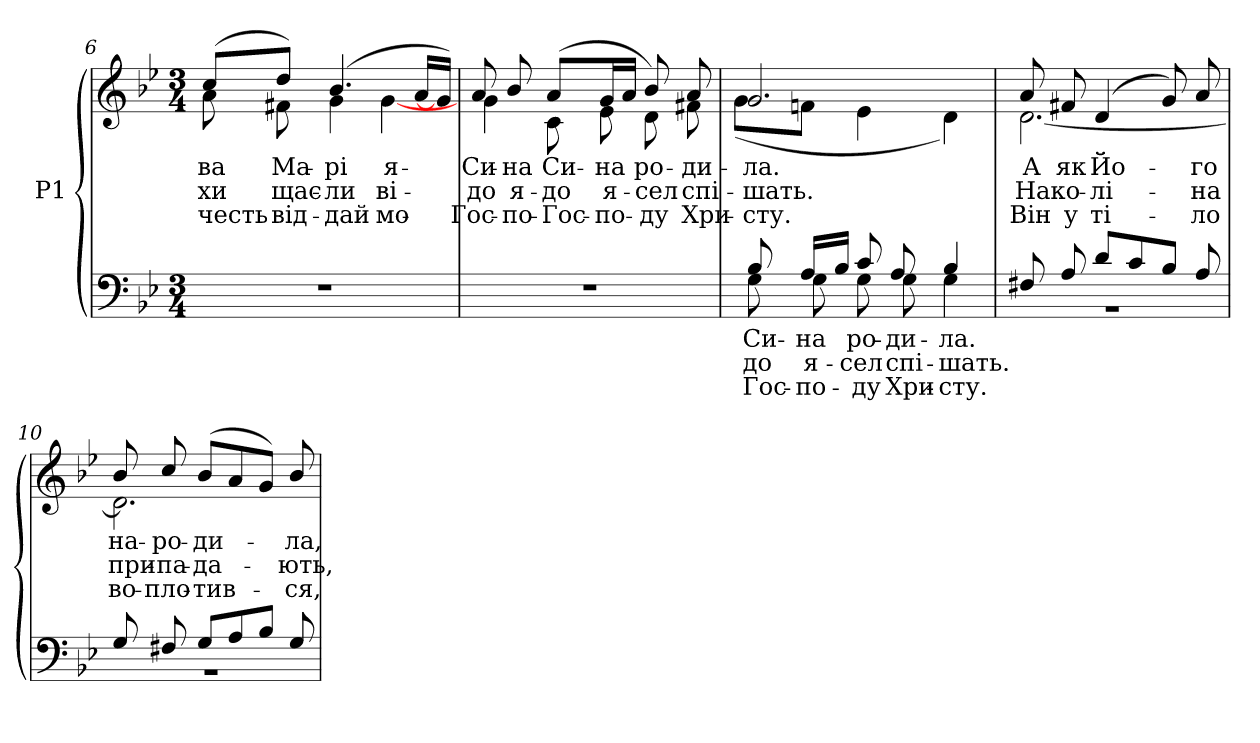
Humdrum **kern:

**kern	**text	**text	**text	**kern	**text	**text	**text
*part1	*part1	*part1	*part1	*part1	*part1	*part1	*part1
*staff2	*staff2	*staff2	*staff2	*staff1	*staff1	*staff1	*staff1
*I"P1	*	*	*	*	*	*	*
*clefF4	*	*	*	*clefG2	*	*	*
*k[b-e-]	*	*	*	*k[b-e-]	*	*	*
*B-:	*	*	*	*B-:	*	*	*
*M3/4	*	*	*	*M3/4	*	*	*
=6	=6	=6	=6	=6	=6	=6	=6
!LO:N:vis=1	!	!	!	!	!	!	!
!	!	!	!	!	!LO:LY:a:color=#000000	!LO:LY:a:color=#000000	!LO:LY:a:color=#000000
*	*	*	*	*^	*	*	*
!	!	!	!	!	!	!LO:LY:b:color=#000000	!LO:LY:b:color=#000000	!LO:LY:b:color=#000000
2.r	.	.	.	(8cci/L	8ai\	-ва	-хи	честь
!	!	!	!	!	!	!LO:LY:b:color=#000000	!LO:LY:b:color=#000000	!LO:LY:b:color=#000000
.	.	.	.	8ddi/J)	8f#Xi\	Ма-	щас-	від-
!	!	!	!	!	!	!LO:LY:a:color=#000000	!LO:LY:a:color=#000000	!LO:LY:a:color=#000000
!	!	!	!	!	!	!LO:LY:b:color=#000000	!LO:LY:b:color=#000000	!LO:LY:b:color=#000000
.	.	.	.	(4.b-i/	4gi\	-рі-	-ли-	-дай-
!	!	!	!	!	!	!LO:LY:b:color=#000000	!LO:LY:b:color=#000000	!LO:LY:b:color=#000000
.	.	.	.	.	[<4gi\	-я	-ві	-мо
.	.	.	.	16ai/LL	.	.	.	.
.	.	.	.	16gi/JJ])	.	.	.	.
=7	=7	=7	=7	=7	=7	=7	=7	=7
!LO:N:vis=1	!	!	!	!	!	!	!	!
!	!	!	!	!	!	!LO:LY:a:color=#000000	!LO:LY:a:color=#000000	!LO:LY:a:color=#000000
2.r	.	.	.	8ai/	4gi\	Си-	-до	Гос-
!	!	!	!	!	!	!LO:LY:a:color=#000000	!LO:LY:a:color=#000000	!LO:LY:a:color=#000000
.	.	.	.	8b-i/	.	-на	я-	-по-
!	!	!	!	!	!	!LO:LY:a:color=#000000	!LO:LY:a:color=#000000	!LO:LY:a:color=#000000
!	!	!	!	!	!	!LO:LY:b:color=#000000	!LO:LY:b:color=#000000	!LO:LY:b:color=#000000
.	.	.	.	(8ai/L	8ci\	Си-	до	Гос-
!	!	!	!	!	!	!LO:LY:b:color=#000000	!LO:LY:b:color=#000000	!LO:LY:b:color=#000000
.	.	.	.	16gi/L	8e-i\	-на	я-	-по-
.	.	.	.	16ai/JJ	.	.	.	.
!	!	!	!	!	!	!LO:LY:b:color=#000000	!LO:LY:b:color=#000000	!LO:LY:b:color=#000000
.	.	.	.	8b-i/)	8di\	ро-	-сел	-ду
!	!	!	!	!	!	!LO:LY:a:color=#000000	!LO:LY:a:color=#000000	!LO:LY:a:color=#000000
!	!	!	!	!	!	!LO:LY:b:color=#000000	!LO:LY:b:color=#000000	!LO:LY:b:color=#000000
.	.	.	.	8ai/	8f#Xi\	-ди-	спі-	Хри-
=8	=8	=8	=8	=8	=8	=8	=8	=8
!	!LO:LY:a:color=#000000	!LO:LY:a:color=#000000	!LO:LY:a:color=#000000	!	!	!	!	!
*^	*	*	*	*	*	*	*	*
!	!	!	!	!	!	!	!LO:LY:a:color=#000000	!LO:LY:a:color=#000000	!LO:LY:a:color=#000000
!	!	!	!	!	!	!	!LO:LY:b:color=#000000	!LO:LY:b:color=#000000	!LO:LY:b:color=#000000
8B-i/	8Gi\	Си-	до	Гос-	2.gi/	(8gi\L	-ла.	-шать.	-сту.
!	!	!LO:LY:a:color=#000000	!LO:LY:a:color=#000000	!LO:LY:a:color=#000000	!	!	!	!	!
16Ai/LL	8Gi\	-на	я-	-по-	.	8fni\J	.	.	.
16B-i/JJ	.	.	.	.	.	.	.	.	.
!	!	!LO:LY:a:color=#000000	!LO:LY:a:color=#000000	!LO:LY:a:color=#000000	!	!	!	!	!
8ci/	8Gi\	ро-	-сел	-ду	.	4e-i\	.	.	.
!	!	!LO:LY:a:color=#000000	!LO:LY:a:color=#000000	!LO:LY:a:color=#000000	!	!	!	!	!
8Ai/	8Gi\	-ди-	спі-	Хри-	.	.	.	.	.
!	!	!LO:LY:a:color=#000000	!LO:LY:a:color=#000000	!LO:LY:a:color=#000000	!	!	!	!	!
4B-i/	4Gi\	-ла.	-шать.	-сту.	.	4di\)	.	.	.
!!LO:LB:g=z	!!
=9	=9	=9	=9	=9	=9	=9	=9	=9	=9
!	!	!	!	!	!	!	!LO:LY:b:color=#000000	!LO:LY:b:color=#000000	!LO:LY:b:color=#000000
8F#Xi/	2.r	.	.	.	8ai/	[<2.di\	А	На	Він
!	!	!	!	!	!	!	!LO:LY:b:color=#000000	!LO:LY:b:color=#000000	!LO:LY:b:color=#000000
8Ai/	.	.	.	.	8f#Xi/	.	як	ко-	у
!	!	!	!	!	!	!	!LO:LY:b:color=#000000	!LO:LY:b:color=#000000	!LO:LY:b:color=#000000
8di/L	.	.	.	.	(4di/	.	Йо-	-лі-	ті-
8ci/	.	.	.	.	.	.	.	.	.
8B-i/J	.	.	.	.	8gi/)	.	.	.	.
!	!	!	!	!	!	!	!LO:LY:b:color=#000000	!LO:LY:b:color=#000000	!LO:LY:b:color=#000000
8Ai/	.	.	.	.	8ai/	.	-го	-на	-ло
=10	=10	=10	=10	=10	=10	=10	=10	=10	=10
!	!	!	!	!	!	!	!LO:LY:b:color=#000000	!LO:LY:b:color=#000000	!LO:LY:b:color=#000000
8Gi/	2.r	.	.	.	8b-i/	2.di\]	на-	при-	во-
!	!	!	!	!	!	!	!LO:LY:b:color=#000000	!LO:LY:b:color=#000000	!LO:LY:b:color=#000000
8F#Xi/	.	.	.	.	8cci/	.	-ро-	-па-	-пло-
!	!	!	!	!	!	!	!LO:LY:b:color=#000000	!LO:LY:b:color=#000000	!LO:LY:b:color=#000000
8Gi/L	.	.	.	.	(8b-i/L	.	-ди-	-да-	-тив-
8Ai/	.	.	.	.	8ai/	.	.	.	.
8B-i/J	.	.	.	.	8gi/J)	.	.	.	.
!	!	!	!	!	!	!	!LO:LY:b:color=#000000	!LO:LY:b:color=#000000	!LO:LY:b:color=#000000
8Gi/	.	.	.	.	8b-i/	.	-ла,	-ють,	-ся,
*v	*v	*	*	*	*	*	*	*	*
*	*	*	*	*v	*v	*	*	*
=	=	=	=	=	=	=	=
*-	*-	*-	*-	*-	*-	*-	*-
